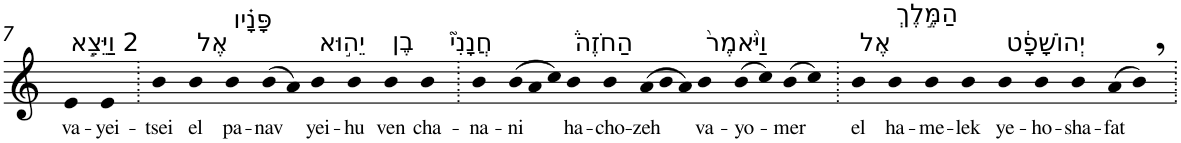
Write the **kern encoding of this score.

**kern	**text
*part1	*part1
*staff1	*staff1
*I"Piano	*
*I'Pno	*
!!LO:PB:g=z
*clefG2	*
*k[]	*
=7	=7
!LO:TX:a:t=2 וַיֵּצֵ֣א	!
!	!LO:LY:b
4e	va-
!	!LO:LY:b
4e	-yei-
=8.	=8.
!	!LO:LY:b
4b	-tsei
!LO:TX:a:t=אֶל	!
!	!LO:LY:b
4b	el
!LO:TX:a:t=פָּנָ֗יו	!
!	!LO:LY:b
4b	pa-
!	!LO:LY:b
(>8b	-nav
8a)	.
!LO:TX:a:t=יֵה֣וּא	!
!	!LO:LY:b
4b	yei-
!	!LO:LY:b
4b	-hu
!LO:TX:a:t=בֶן	!
!	!LO:LY:b
4b	ven
!LO:TX:a:t=חֲנָנִי֮	!
!	!LO:LY:b
4b	cha-
=9.	=9.
!	!LO:LY:b
4b	-na-
*Xtuplet	*
!	!LO:LY:b
(>12b	-ni
12a	.
12cc)	.
!LO:TX:a:t=הַחֹזֶה֒	!
!	!LO:LY:b
4b	ha-
!	!LO:LY:b
4b	-cho-
!	!LO:LY:b
(>12a	-zeh
12b	.
12a)	.
!LO:TX:a:t=וַיֹּ֙אמֶר֙	!
!	!LO:LY:b
4b	va-
!	!LO:LY:b
(>8b	-yo-
8cc)	.
!	!LO:LY:b
(>8b	-mer
8cc)	.
=10.	=10.
!LO:TX:a:t=אֶל	!
!	!LO:LY:b
4b	el
!LO:TX:a:t=הַמֶּ֣לֶךְ	!
!	!LO:LY:b
4b	ha-
!	!LO:LY:b
4b	-me-
!	!LO:LY:b
4b	-lek
!LO:TX:a:t=יְהוֹשָׁפָ֔ט	!
!	!LO:LY:b
4b	ye-
!	!LO:LY:b
4b	-ho-
!	!LO:LY:b
4b	-sha-
!	!LO:LY:b
(>8a	-fat
8b,)	.
=.	=.
*-	*-
